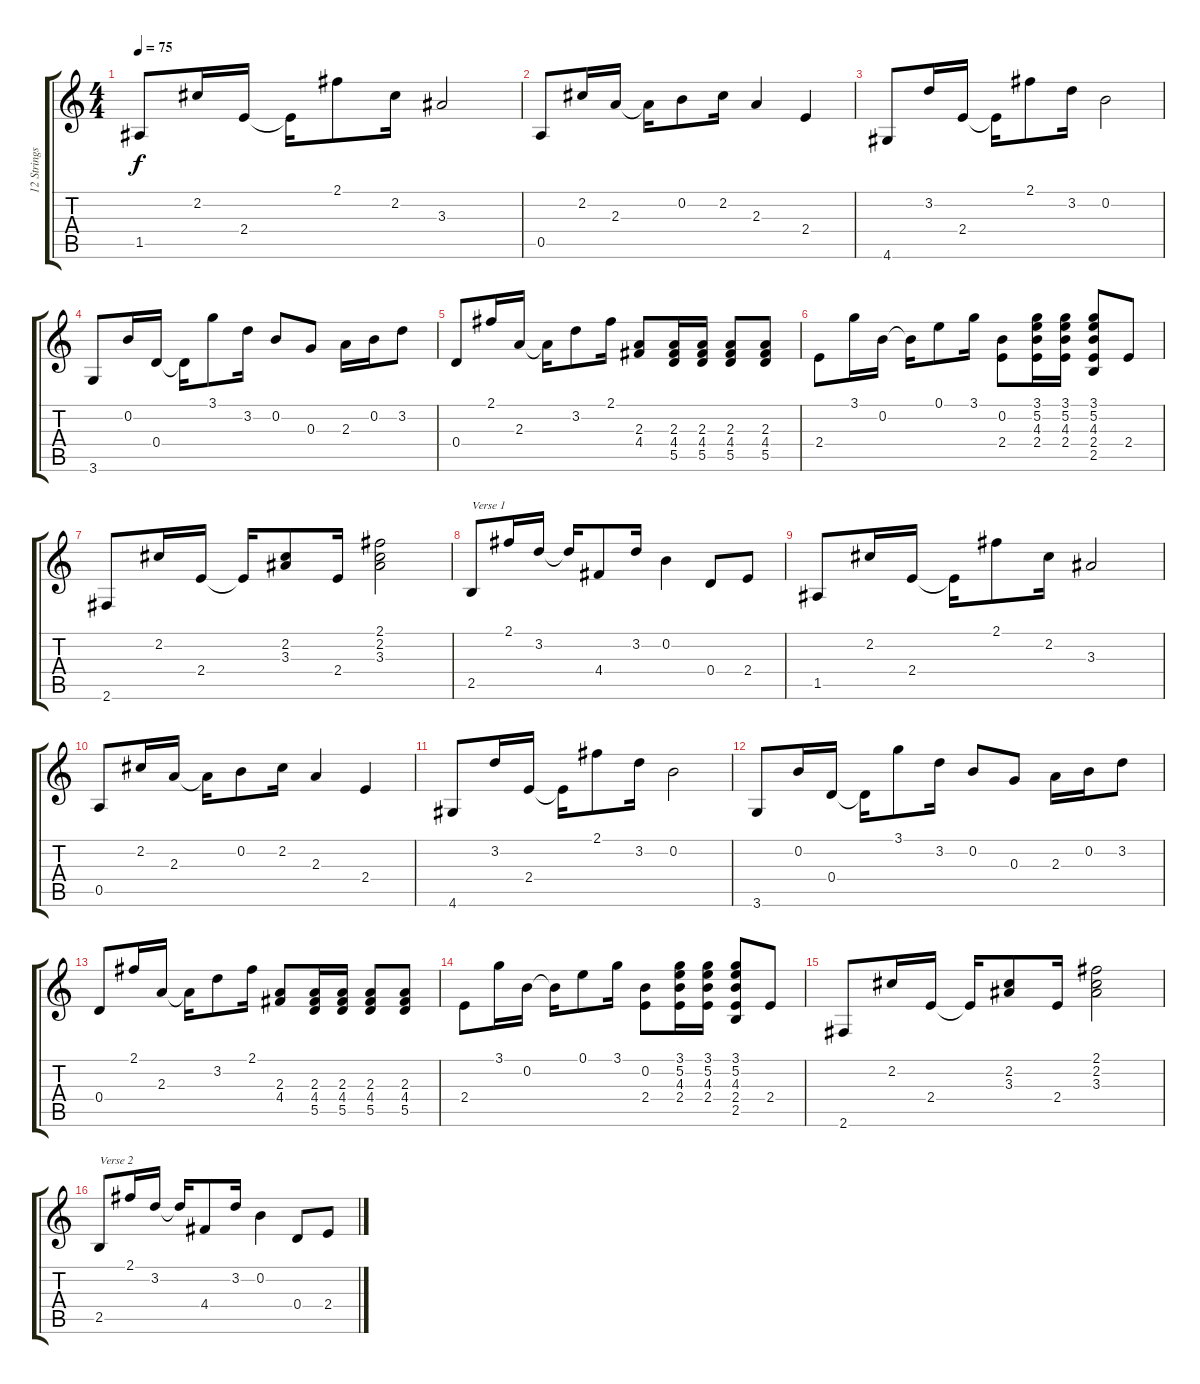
\track ("12 Strings Capo 2nd" "12 Strings") {instrument acousticguitarsteel}
\staff {score tabs}
\tuning (E4 B3 G3 D3 A2 E2) {hide}
\ts (4 4)
\tempo 75
\clef g2
\ks c
1.5.8{dy f} 2.2.16 2.4.16 2.4{t}.16 2.1.8 2.2.16 3.3.2 |
0.5.8 2.2.16 2.3.16 2.3{t}.16 0.2.8 2.2.16 2.3.4 2.4.4 |
4.6.8 3.2.16 2.4.16 2.4{t}.16 2.1.8 3.2.16 0.2.2 |
3.6.8 0.2.16 0.4.16 0.4{t}.16 3.1.8 3.2.16 0.2.8 0.3.8 2.3.16 0.2.16 3.2.8 |
0.4.8 2.1.16 2.3.16 2.3{t}.16 3.2.8 2.1.16 (2.3 4.4).8 (2.3 4.4 5.5).16 (2.3 4.4 5.5).16 (2.3 4.4 5.5).8 (2.3 4.4 5.5).8 |
2.4.8 3.1.16 0.2.16 0.2{t}.16 0.1.8 3.1.16 (0.2 2.4).8 (3.1 5.2 4.3 2.4).16 (3.1 5.2 4.3 2.4).16 (3.1 5.2 4.3 2.4 2.5).8 2.4.8 |
2.6.8 2.2.16 2.4.16 2.4{t}.16 (2.2 3.3).8 2.4.16 (2.1 2.2 3.3).2 |
2.5.8{txt "Verse 1"} 2.1.16 3.2.16 3.2{t}.16 4.4.8 3.2.16 0.2.4 0.4.8 2.4.8 |
1.5.8 2.2.16 2.4.16 2.4{t}.16 2.1.8 2.2.16 3.3.2 |
0.5.8 2.2.16 2.3.16 2.3{t}.16 0.2.8 2.2.16 2.3.4 2.4.4 |
4.6.8 3.2.16 2.4.16 2.4{t}.16 2.1.8 3.2.16 0.2.2 |
3.6.8 0.2.16 0.4.16 0.4{t}.16 3.1.8 3.2.16 0.2.8 0.3.8 2.3.16 0.2.16 3.2.8 |
0.4.8 2.1.16 2.3.16 2.3{t}.16 3.2.8 2.1.16 (2.3 4.4).8 (2.3 4.4 5.5).16 (2.3 4.4 5.5).16 (2.3 4.4 5.5).8 (2.3 4.4 5.5).8 |
2.4.8 3.1.16 0.2.16 0.2{t}.16 0.1.8 3.1.16 (0.2 2.4).8 (3.1 5.2 4.3 2.4).16 (3.1 5.2 4.3 2.4).16 (3.1 5.2 4.3 2.4 2.5).8 2.4.8 |
2.6.8 2.2.16 2.4.16 2.4{t}.16 (2.2 3.3).8 2.4.16 (2.1 2.2 3.3).2 |
2.5.8{txt "Verse 2"} 2.1.16 3.2.16 3.2{t}.16 4.4.8 3.2.16 0.2.4 0.4.8 2.4.8
